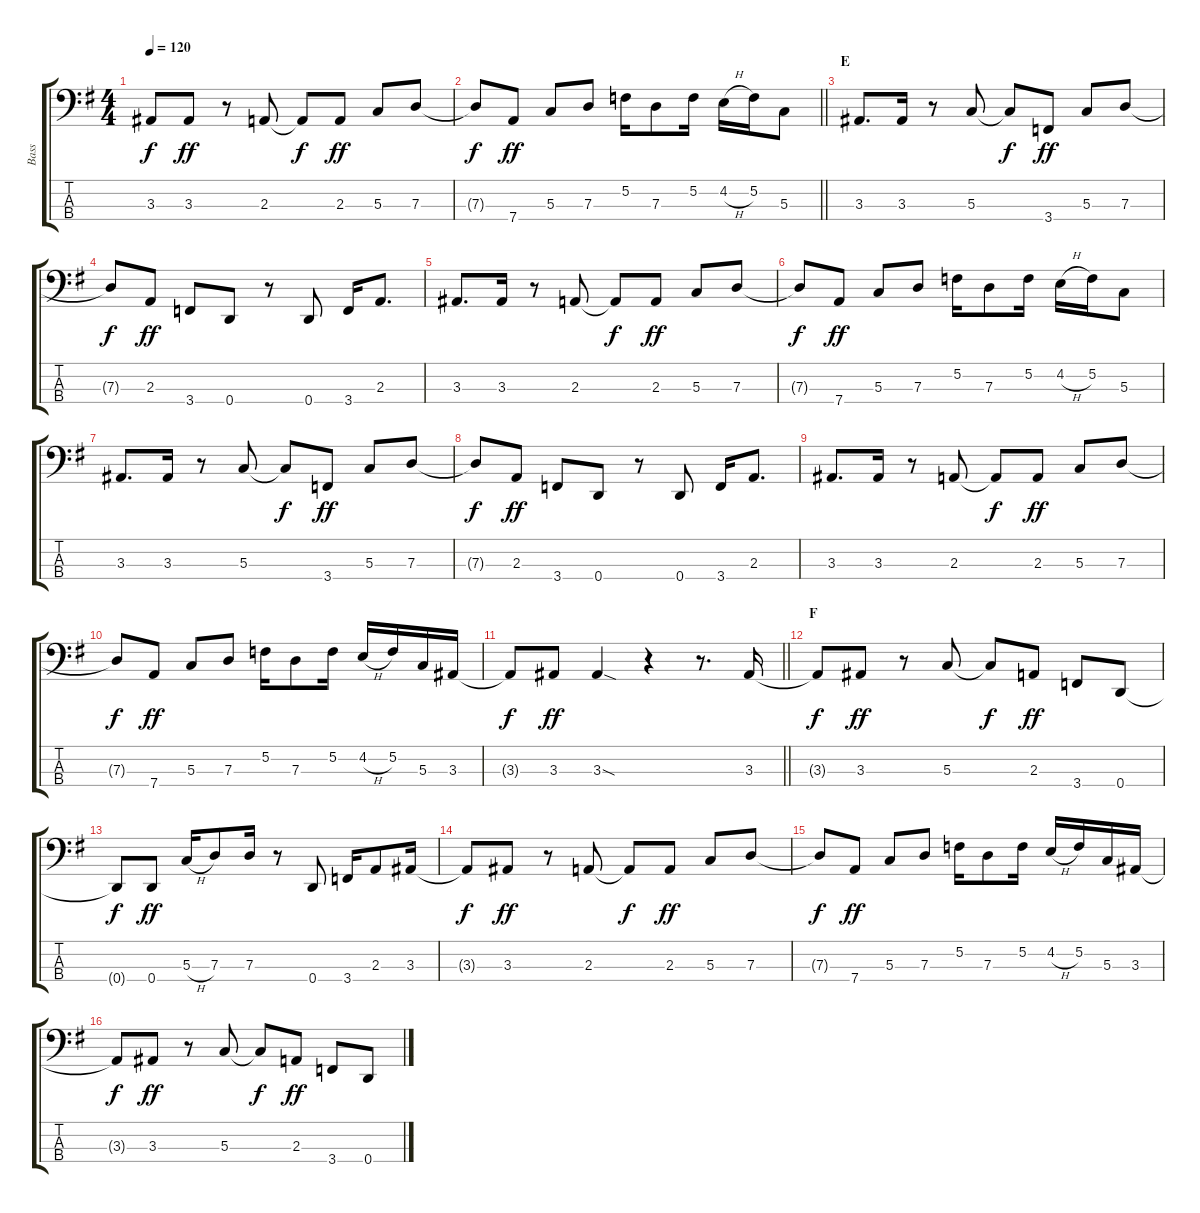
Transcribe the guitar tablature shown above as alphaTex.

\track ("Bass" "Bass") {instrument electricbasspick}
\staff {score tabs}
\tuning (F2 C2 G1 D1) {hide}
\ts (4 4)
\tempo 120
\clef f4
\ks g
3.3{t}.8{dy f} 3.3.8{dy ff} r.8 2.3.8 2.3{t}.8{dy f} 2.3.8{dy ff} 5.3.8 7.3.8 |
\barLineRight lightlight
7.3{t}.8{dy f} 7.4.8{dy ff} 5.3.8 7.3.8 5.2.16 7.3.8 5.2.16 4.2{h}.16 5.2.16 5.3.8 |
\section ("" "E")
3.3.8{d} 3.3.16 r.8 5.3.8 5.3{t}.8{dy f} 3.4.8{dy ff} 5.3.8 7.3.8 |
7.3{t}.8{dy f} 2.3.8{dy ff} 3.4.8 0.4.8 r.8 0.4.8 3.4.16 2.3.8{d} |
3.3.8{d} 3.3.16 r.8 2.3.8 2.3{t}.8{dy f} 2.3.8{dy ff} 5.3.8 7.3.8 |
7.3{t}.8{dy f} 7.4.8{dy ff} 5.3.8 7.3.8 5.2.16 7.3.8 5.2.16 4.2{h}.16 5.2.16 5.3.8 |
3.3.8{d} 3.3.16 r.8 5.3.8 5.3{t}.8{dy f} 3.4.8{dy ff} 5.3.8 7.3.8 |
7.3{t}.8{dy f} 2.3.8{dy ff} 3.4.8 0.4.8 r.8 0.4.8 3.4.16 2.3.8{d} |
3.3.8{d} 3.3.16 r.8 2.3.8 2.3{t}.8{dy f} 2.3.8{dy ff} 5.3.8 7.3.8 |
7.3{t}.8{dy f} 7.4.8{dy ff} 5.3.8 7.3.8 5.2.16 7.3.8 5.2.16 4.2{h}.16 5.2.16 5.3.16 3.3.16 |
\barLineRight lightlight
3.3{t}.8{dy f} 3.3.8{dy ff} 3.3{sod}.4 r.4 r.8{d} 3.3.16 |
\section ("" "F")
3.3{t}.8{dy f} 3.3.8{dy ff} r.8 5.3.8 5.3{t}.8{dy f} 2.3.8{dy ff} 3.4.8 0.4.8 |
0.4{t}.8{dy f} 0.4.8{dy ff} 5.3{h}.16 7.3.8 7.3.16 r.8 0.4.8 3.4.16 2.3.8 3.3.16 |
3.3{t}.8{dy f} 3.3.8{dy ff} r.8 2.3.8 2.3{t}.8{dy f} 2.3.8{dy ff} 5.3.8 7.3.8 |
7.3{t}.8{dy f} 7.4.8{dy ff} 5.3.8 7.3.8 5.2.16 7.3.8 5.2.16 4.2{h}.16 5.2.16 5.3.16 3.3.16 |
3.3{t}.8{dy f} 3.3.8{dy ff} r.8 5.3.8 5.3{t}.8{dy f} 2.3.8{dy ff} 3.4.8 0.4.8
